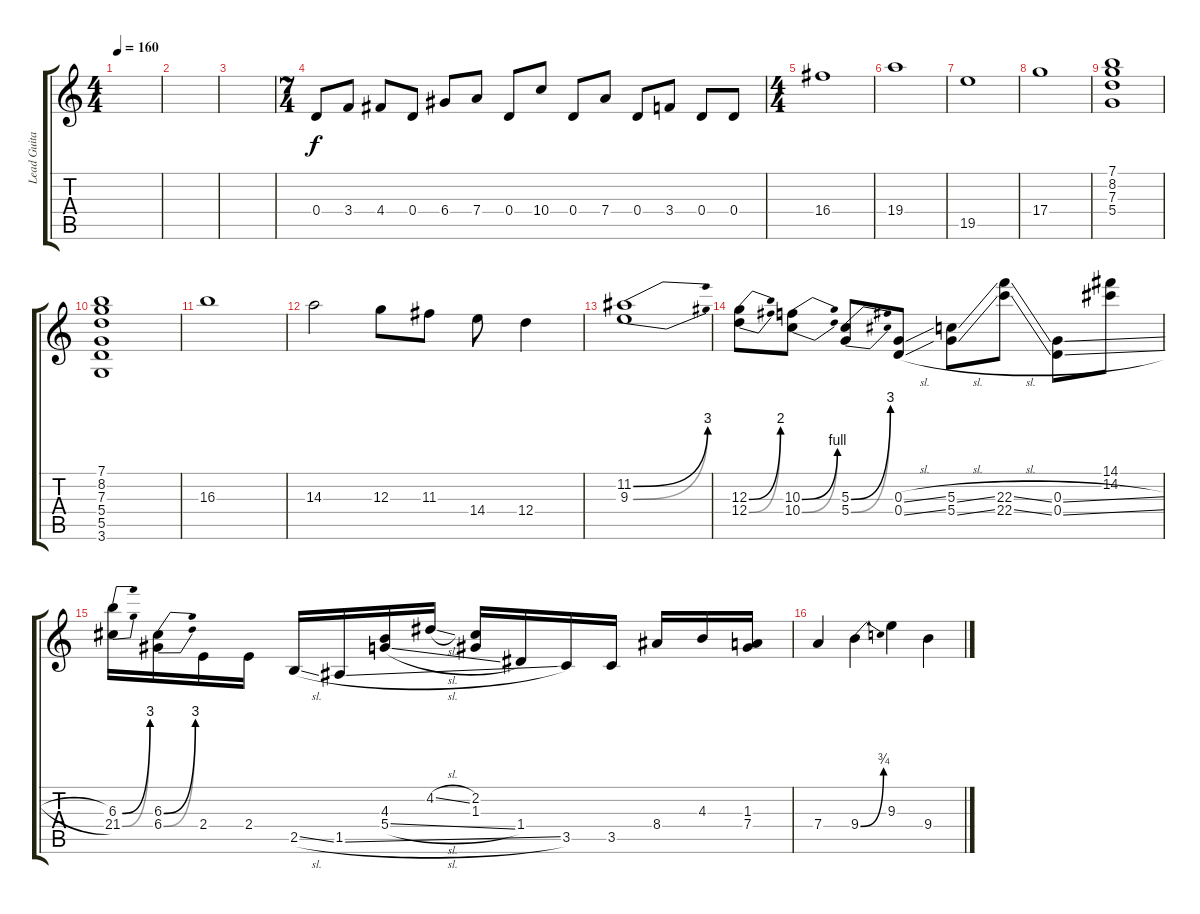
\track ("Lead Guitar" "Lead Guita") {instrument overdrivenguitar}
\staff {score tabs}
\tuning (E4 B3 G3 D3 A2 E2) {hide}
\ts (4 4)
\tempo 160
\clef g2
\ks c
|
|
|
\ts (7 4)
0.4.8 3.4.8 4.4.8 0.4.8 6.4.8 7.4.8 0.4.8 10.4.8 0.4.8 7.4.8 0.4.8 3.4.8 0.4.8 0.4.8 |
\ts (4 4)
16.4.1 |
19.4.1 |
19.5.1 |
17.4.1 |
(7.1 8.2 7.3 5.4).1 |
(7.1 8.2 7.3 5.4 5.5 3.6).1 |
16.3.1 |
14.3.2 12.3.8 11.3.8 14.4.8 12.4.4 |
(11.2{be (bend 0 0 60 12)} 9.3{be (bend 0 0 60 8)}).1 |
(12.3{be (bend 0 0 60 8)} 12.4{be (bend 0 0 60 8)}).8 (10.3{be (bend 0 0 60 4)} 10.4{be (bend 0 0 60 4)}).8 (5.3{be (bend 0 0 60 12)} 5.4{be (bend 0 0 60 12)}).8 (0.3{sl} 0.4{sl}).8 (5.3{sl} 5.4{sl}).8 (22.3{sl} 22.4{sl}).8 (0.3{sl} 0.4{sl}).8 (14.1 14.2).8 |
(6.3{be (bend 0 0 60 12)} 21.4{be (bend 0 0 60 12)}).16 (6.3{be (bend 0 0 60 12)} 6.4{be (bend 0 0 60 12)}).16 2.4.16 2.4.16 2.5{sl}.16 1.5{sl}.16 (4.3 5.4{sl}).16 4.2{sl}.16 (2.2 1.3).16 1.4.16 3.5.16 3.5.16 8.4.16 4.3.16 (1.3 7.4).16 |
7.4.4 9.4{be (bend 0 0 60 3)}.4 9.3.4 9.4.4
